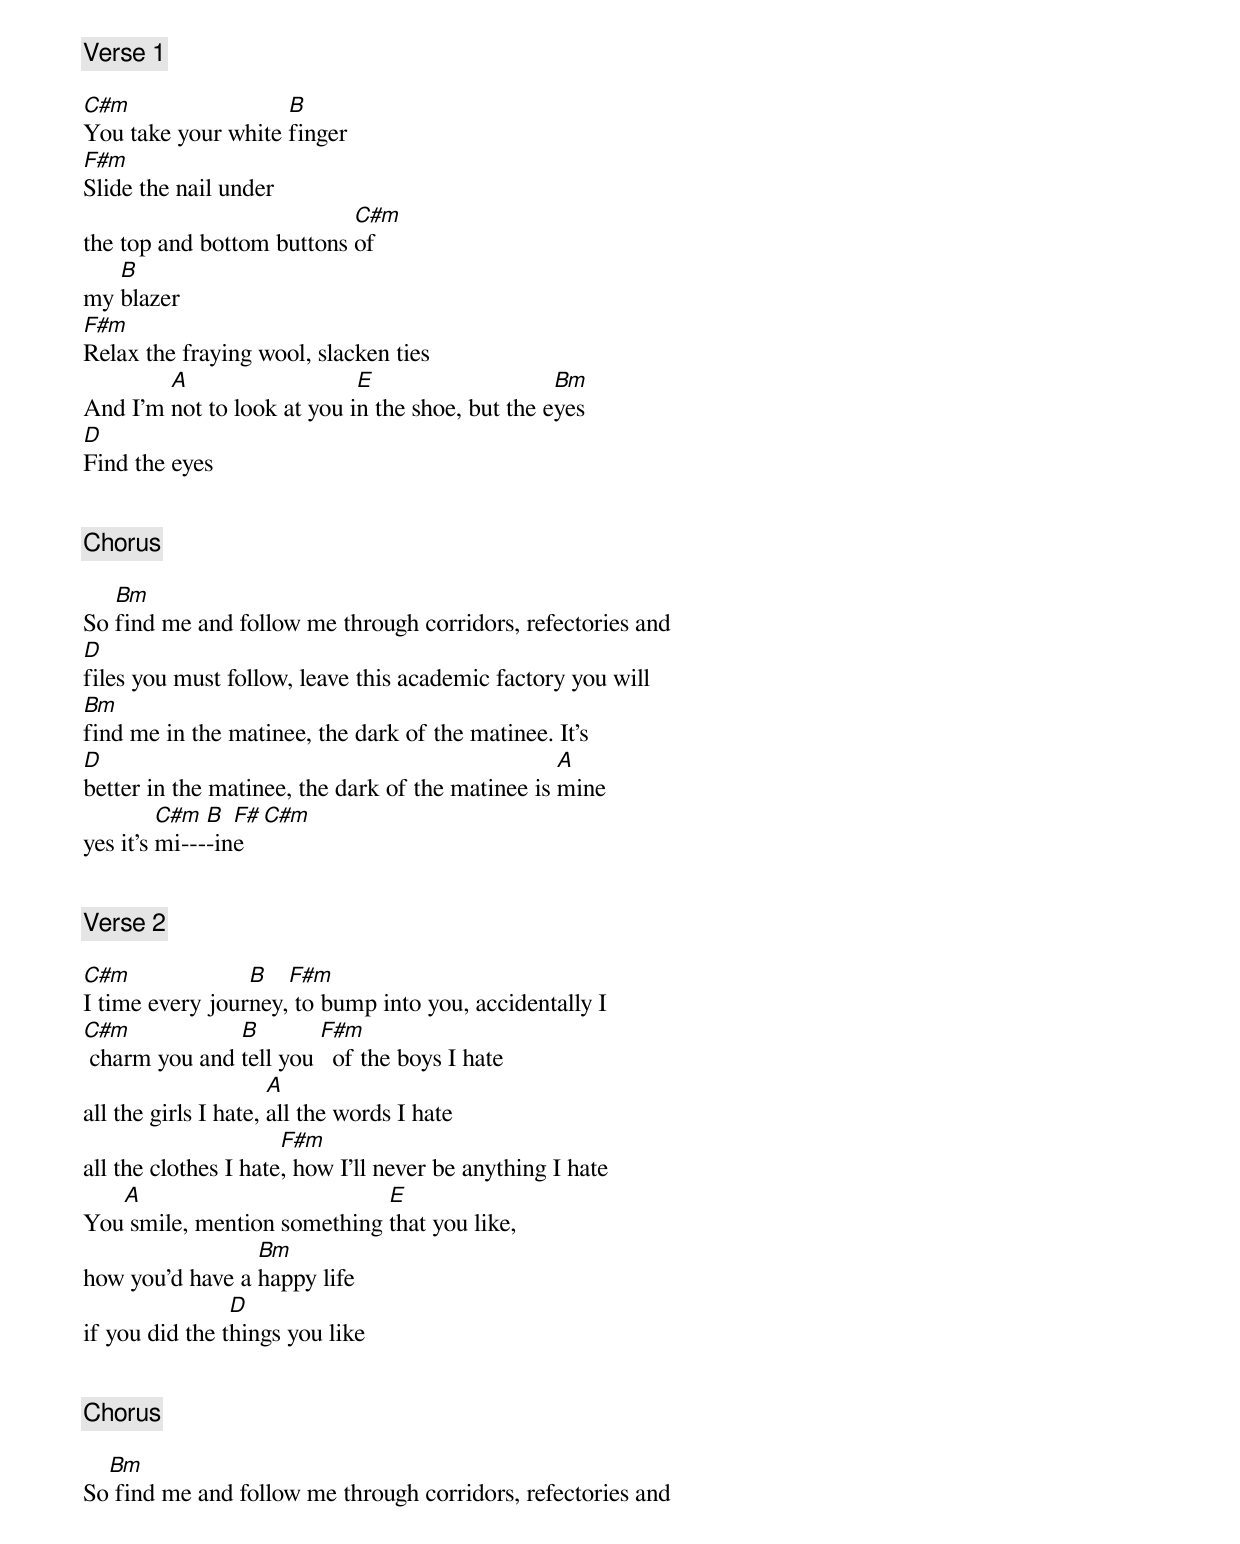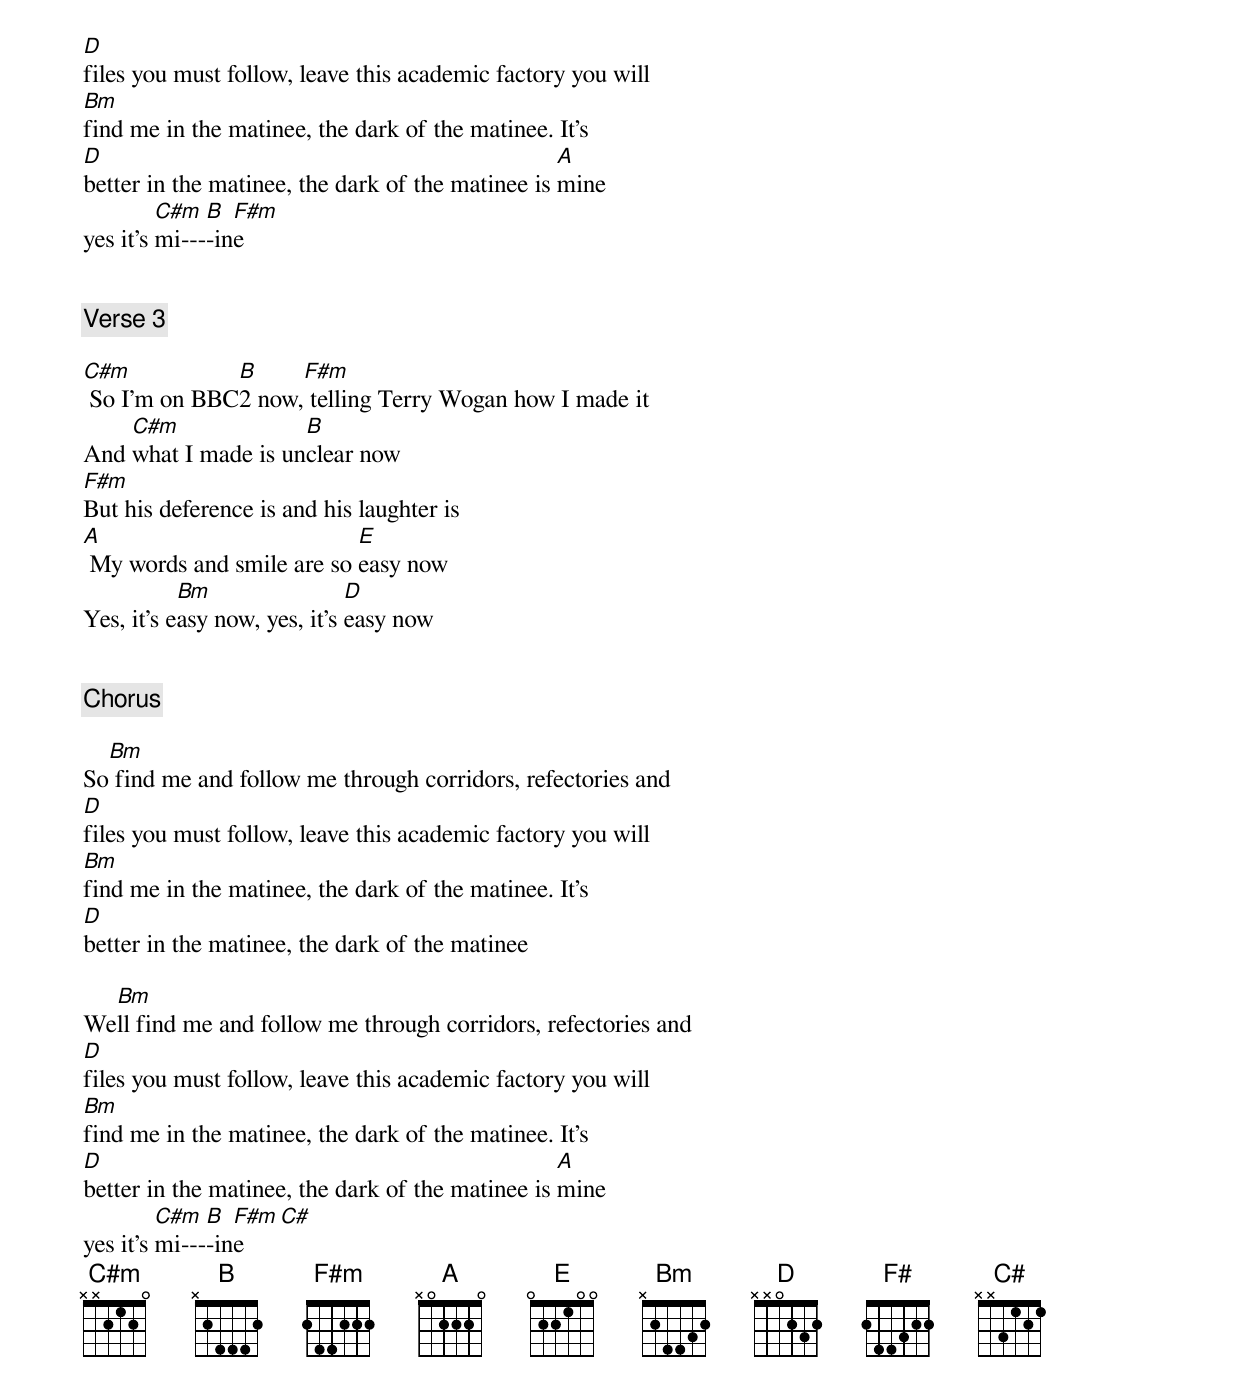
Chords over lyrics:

[Verse 1]

C#m                 B
You take your white finger
F#m
Slide the nail under
                           C#m
the top and bottom buttons of
   B
my blazer
F#m
Relax the fraying wool, slacken ties
        A                   E                    Bm
And I'm not to look at you in the shoe, but the eyes
D
Find the eyes


[Chorus]

   Bm
So find me and follow me through corridors, refectories and
D
files you must follow, leave this academic factory you will
Bm
find me in the matinee, the dark of the matinee. It's
D                                                 A
better in the matinee, the dark of the matinee is mine
         C#m  B  F#   C#m
yes it's mi----ine


[Verse 2]

C#m              B   F#m
I time every journey, to bump into you, accidentally I
C#m            B        F#m
 charm you and tell you   of the boys I hate
                      A
all the girls I hate, all the words I hate
                      F#m
all the clothes I hate, how I'll never be anything I hate
   A                         E
You smile, mention something that you like,
                 Bm
how you'd have a happy life
                D
if you did the things you like


[Chorus]

  Bm
So find me and follow me through corridors, refectories and
D
files you must follow, leave this academic factory you will
Bm
find me in the matinee, the dark of the matinee. It's
D                                                 A
better in the matinee, the dark of the matinee is mine
         C#m  B  F#m
yes it's mi----ine


[Verse 3]

C#m           B     F#m
 So I'm on BBC2 now, telling Terry Wogan how I made it
    C#m              B
And what I made is unclear now
F#m
But his deference is and his laughter is
A                          E
 My words and smile are so easy now
           Bm                 D
Yes, it's easy now, yes, it's easy now


[Chorus]

  Bm
So find me and follow me through corridors, refectories and
D
files you must follow, leave this academic factory you will
Bm
find me in the matinee, the dark of the matinee. It's
D
better in the matinee, the dark of the matinee

  Bm
Well find me and follow me through corridors, refectories and
D
files you must follow, leave this academic factory you will
Bm
find me in the matinee, the dark of the matinee. It's
D                                                 A
better in the matinee, the dark of the matinee is mine
         C#m  B  F#m   C#
yes it's mi----ine
